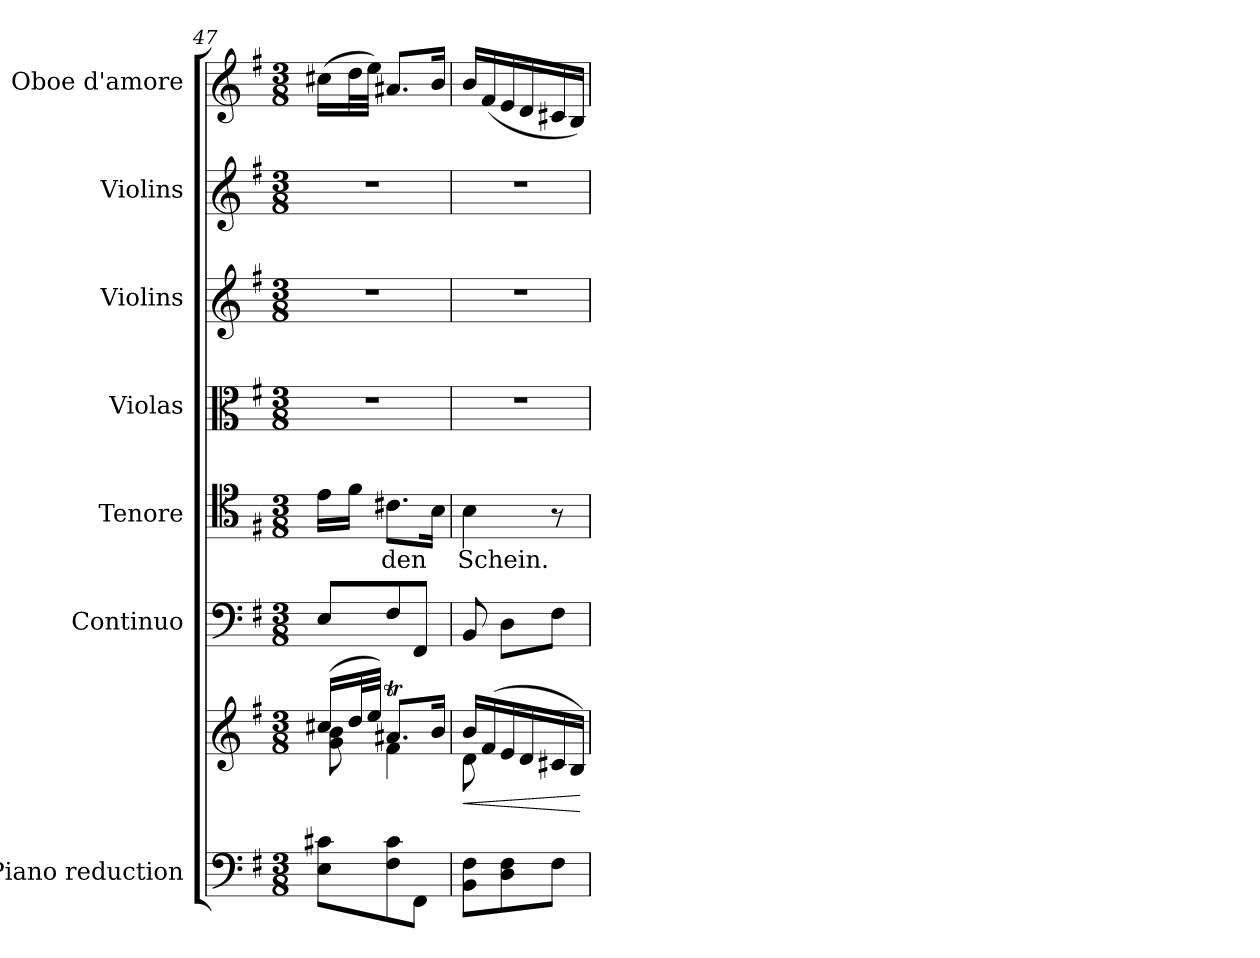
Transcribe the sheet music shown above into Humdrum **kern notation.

**kern	**kern	**dynam	**kern	**kern	**text	**kern	**kern	**kern	**kern
*part7	*part7	*part7	*part6	*part5	*part5	*part4	*part3	*part2	*part1
*staff8	*staff7	*staff7/8	*staff6	*staff5	*staff5	*staff4	*staff3	*staff2	*staff1
*I"Piano reduction	*	*	*I"Continuo	*I"Tenore	*	*I"Violas	*I"Violins	*I"Violins	*I"Oboe d'amore
*I'Pno	*	*	*	*	*	*	*	*	*I'Ob
!!LO:LB:g=z
*clefF4	*clefG2	*	*clefF4	*clefC4	*	*clefC3	*clefG2	*clefG2	*clefG2
*k[f#]	*k[f#]	*	*k[f#]	*k[f#]	*	*k[f#]	*k[f#]	*k[f#]	*k[f#]
*M3/8	*M3/8	*	*M3/8	*M3/8	*	*M3/8	*M3/8	*M3/8	*M3/8
=47	=47	=47	=47	=47	=47	=47	=47	=47	=47
*	*^	*	*	*	*	*	*	*	*
8E\ 8c#X\L	(16cc#X/LL	8g\ 8b\	.	8E/L	16e\LL	.	4.r	4.r	4.r	(16cc#X\LL
.	32dd/L	.	.	.	16f#\JJ	.	.	.	.	32dd\L
.	32ee/JJJ)	.	.	.	.	.	.	.	.	32ee\JJJ)
!	!	!	!	!	!	!LO:LY:b	!	!	!	!
8F#\ 8c#\	8.a#Xt/L	4f#\	.	8F#/	8.c#X\L	-den	.	.	.	8.a#X/L
8FF#\J	.	.	.	8FF#/J	.	.	.	.	.	.
.	16b/Jk	.	.	.	16B\Jk	.	.	.	.	16b/Jk
=48	=48	=48	=48	=48	=48	=48	=48	=48	=48	=48
*^	*	*	*	*	*	*	*	*	*	*
!	!	!	!	!LO:HP:b	!	!	!LO:LY:b	!	!	!	!
8ryy	8BB\ 8F#\L	16b/LL	8d\L	<	8BB/	4B\	Schein.	4.r	4.r	4.r	16b/LL
.	.	(16f#/	.	.	.	.	.	.	.	.	(16f#/
8B/	8D\ 8F#\	16e/	4ryy	.	8D\L	.	.	.	.	.	16e/
.	.	16d/	.	.	.	.	.	.	.	.	16d/
8A#X/J	8F#\J	16c#X/	.	.	8F#\J	8r	.	.	.	.	16c#X/
.	.	16B/JJ)	.	.	.	.	.	.	.	.	16B/JJ)
*v	*v	*	*	*	*	*	*	*	*	*	*
*	*v	*v	*	*	*	*	*	*	*	*
.	.	[	.	.	.	.	.	.	.
=	=	=	=	=	=	=	=	=	=
*-	*-	*-	*-	*-	*-	*-	*-	*-	*-
